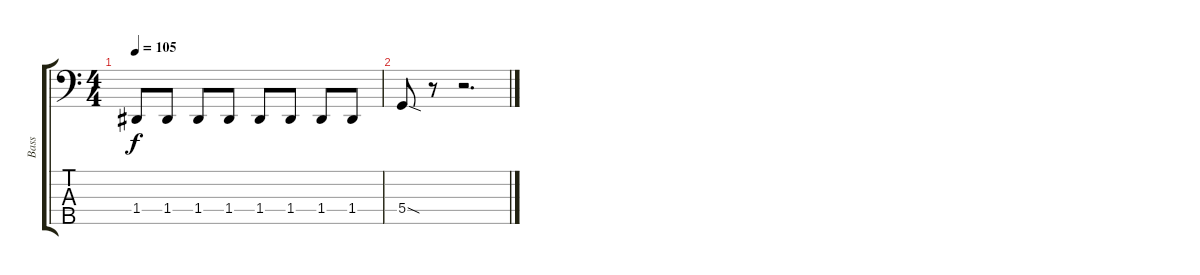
\track ("Bass" "Bass") {instrument electricbasspick}
\staff {score tabs}
\tuning (F2 C2 G1 D1 A0) {hide}
\ts (4 4)
\tempo 105
\clef f4
\ks c
1.4.8{dy f} 1.4.8 1.4.8 1.4.8 1.4.8 1.4.8 1.4.8 1.4.8 |
5.4{sod}.8 r.8 r.2{d}
